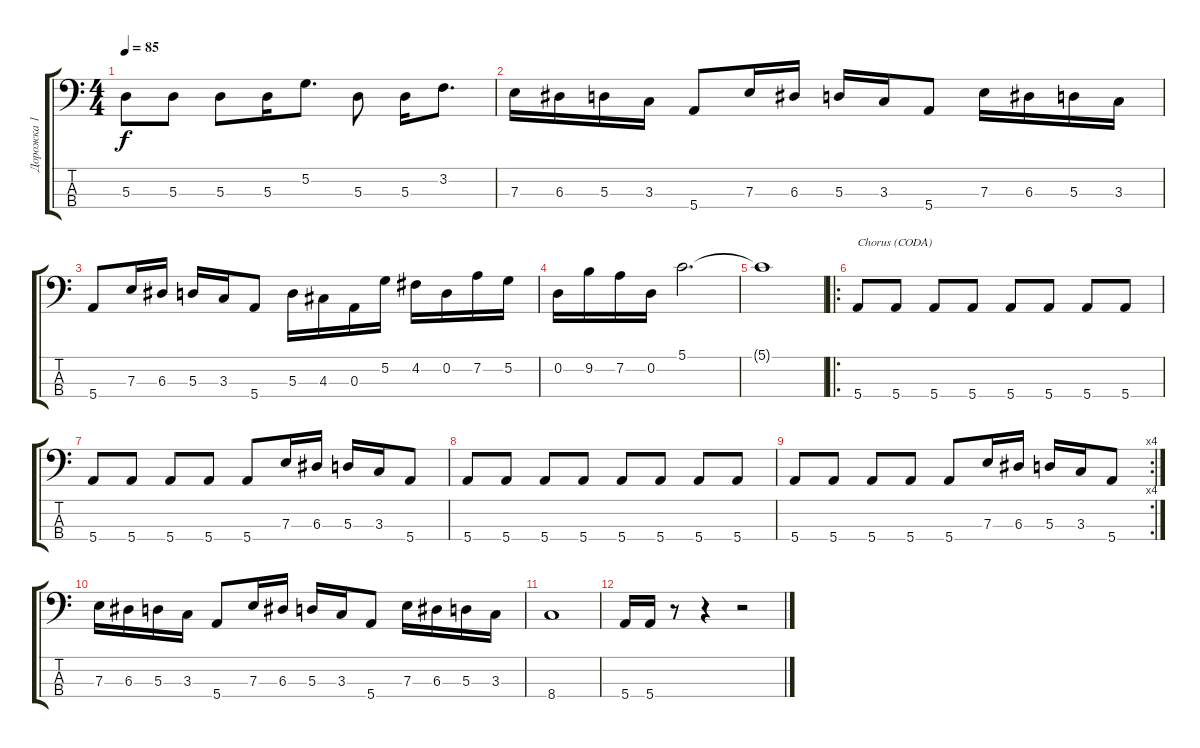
\track ("Дорожка 1" "Дорожка 1") {instrument acousticguitarsteel}
\staff {score tabs}
\tuning (G2 D2 A1 E1) {hide}
\ts (4 4)
\tempo 85
\clef f4
\ks c
5.3.8{dy f} 5.3.8 5.3.8 5.3.16 5.2.8{d} 5.3.8 5.3.16 3.2.8{d} |
7.3.16 6.3.16 5.3.16 3.3.16 5.4.8 7.3.16 6.3.16 5.3.16 3.3.16 5.4.8 7.3.16 6.3.16 5.3.16 3.3.16 |
5.4.8 7.3.16 6.3.16 5.3.16 3.3.16 5.4.8 5.3.16 4.3.16 0.3.16 5.2.16 4.2.16 0.2.16 7.2.16 5.2.16 |
0.2.16 9.2.16 7.2.16 0.2.16 5.1.2{d} |
5.1{t}.1 |
\ro
5.4.8{txt "Chorus (CODA)"} 5.4.8 5.4.8 5.4.8 5.4.8 5.4.8 5.4.8 5.4.8 |
5.4.8 5.4.8 5.4.8 5.4.8 5.4.8 7.3.16 6.3.16 5.3.16 3.3.16 5.4.8 |
5.4.8 5.4.8 5.4.8 5.4.8 5.4.8 5.4.8 5.4.8 5.4.8 |
\rc 4
5.4.8 5.4.8 5.4.8 5.4.8 5.4.8 7.3.16 6.3.16 5.3.16 3.3.16 5.4.8 |
7.3.16 6.3.16 5.3.16 3.3.16 5.4.8 7.3.16 6.3.16 5.3.16 3.3.16 5.4.8 7.3.16 6.3.16 5.3.16 3.3.16 |
8.4.1 |
5.4.16 5.4.16 r.8 r.4 r.2
